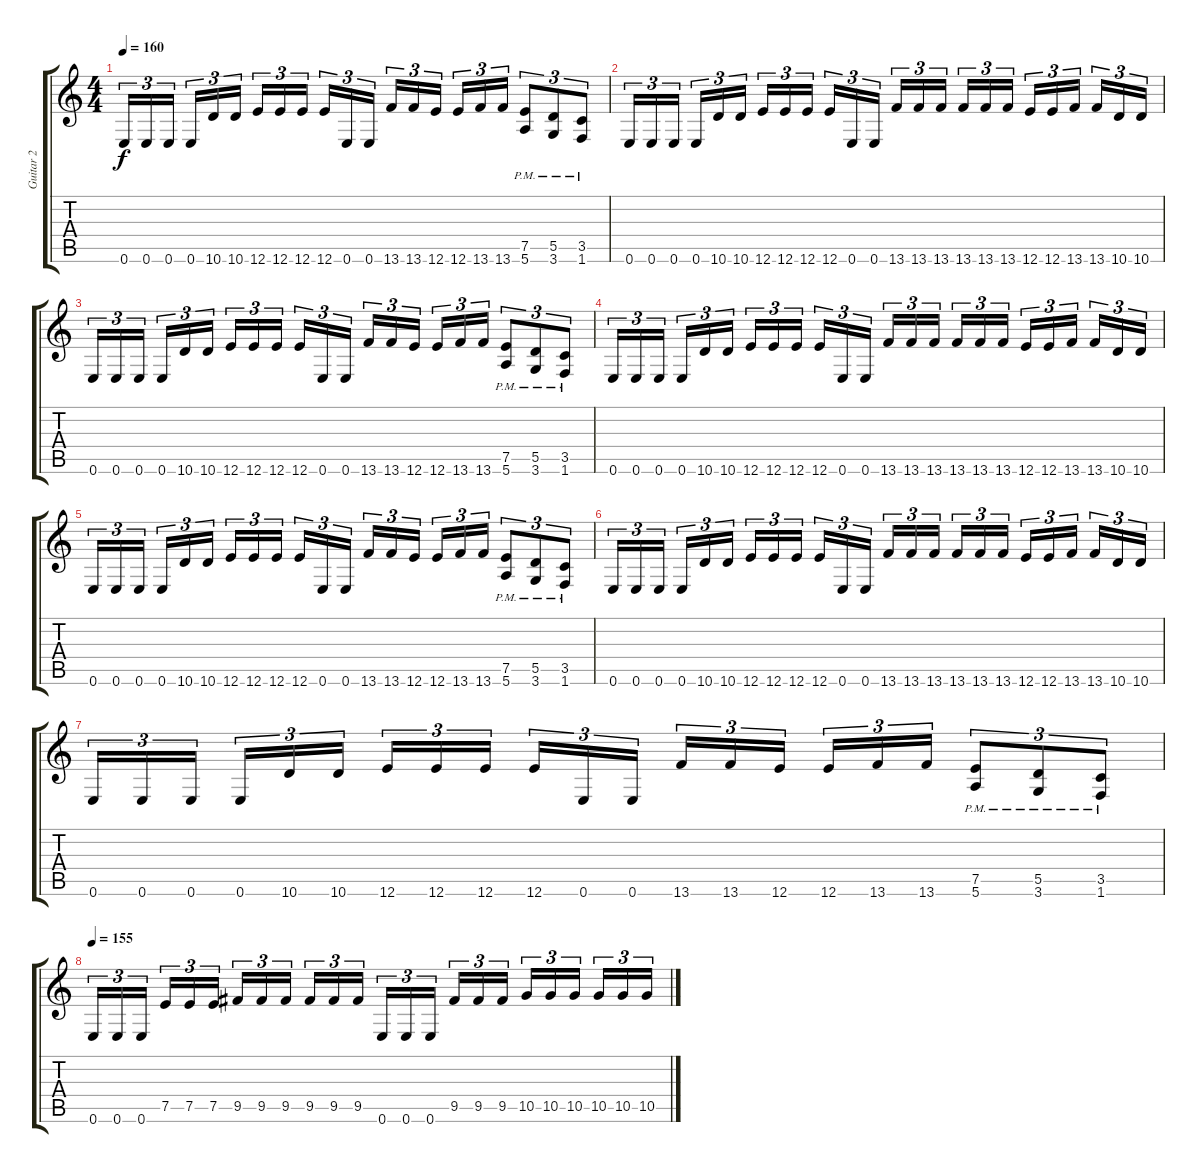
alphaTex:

\track ("Guitar 2" "Guitar 2") {instrument distortionguitar}
\staff {score tabs}
\tuning (E4 B3 G3 D3 A2 E2) {hide}
\ts (4 4)
\tempo 160
\clef g2
\ks c
0.6.16{tu (3 2) dy f} 0.6.16{tu (3 2)} 0.6.16{tu (3 2)} 0.6.16{tu (3 2)} 10.6.16{tu (3 2)} 10.6.16{tu (3 2)} 12.6.16{tu (3 2)} 12.6.16{tu (3 2)} 12.6.16{tu (3 2)} 12.6.16{tu (3 2)} 0.6.16{tu (3 2)} 0.6.16{tu (3 2)} 13.6.16{tu (3 2)} 13.6.16{tu (3 2)} 12.6.16{tu (3 2)} 12.6.16{tu (3 2)} 13.6.16{tu (3 2)} 13.6.16{tu (3 2)} (7.5{pm} 5.6{pm}).8{tu (3 2)} (5.5{pm} 3.6{pm}).8{tu (3 2)} (3.5{pm} 1.6{pm}).8{tu (3 2)} |
0.6.16{tu (3 2)} 0.6.16{tu (3 2)} 0.6.16{tu (3 2)} 0.6.16{tu (3 2)} 10.6.16{tu (3 2)} 10.6.16{tu (3 2)} 12.6.16{tu (3 2)} 12.6.16{tu (3 2)} 12.6.16{tu (3 2)} 12.6.16{tu (3 2)} 0.6.16{tu (3 2)} 0.6.16{tu (3 2)} 13.6.16{tu (3 2)} 13.6.16{tu (3 2)} 13.6.16{tu (3 2)} 13.6.16{tu (3 2)} 13.6.16{tu (3 2)} 13.6.16{tu (3 2)} 12.6.16{tu (3 2)} 12.6.16{tu (3 2)} 13.6.16{tu (3 2)} 13.6.16{tu (3 2)} 10.6.16{tu (3 2)} 10.6.16{tu (3 2)} |
0.6.16{tu (3 2)} 0.6.16{tu (3 2)} 0.6.16{tu (3 2)} 0.6.16{tu (3 2)} 10.6.16{tu (3 2)} 10.6.16{tu (3 2)} 12.6.16{tu (3 2)} 12.6.16{tu (3 2)} 12.6.16{tu (3 2)} 12.6.16{tu (3 2)} 0.6.16{tu (3 2)} 0.6.16{tu (3 2)} 13.6.16{tu (3 2)} 13.6.16{tu (3 2)} 12.6.16{tu (3 2)} 12.6.16{tu (3 2)} 13.6.16{tu (3 2)} 13.6.16{tu (3 2)} (7.5{pm} 5.6{pm}).8{tu (3 2)} (5.5{pm} 3.6{pm}).8{tu (3 2)} (3.5{pm} 1.6{pm}).8{tu (3 2)} |
0.6.16{tu (3 2)} 0.6.16{tu (3 2)} 0.6.16{tu (3 2)} 0.6.16{tu (3 2)} 10.6.16{tu (3 2)} 10.6.16{tu (3 2)} 12.6.16{tu (3 2)} 12.6.16{tu (3 2)} 12.6.16{tu (3 2)} 12.6.16{tu (3 2)} 0.6.16{tu (3 2)} 0.6.16{tu (3 2)} 13.6.16{tu (3 2)} 13.6.16{tu (3 2)} 13.6.16{tu (3 2)} 13.6.16{tu (3 2)} 13.6.16{tu (3 2)} 13.6.16{tu (3 2)} 12.6.16{tu (3 2)} 12.6.16{tu (3 2)} 13.6.16{tu (3 2)} 13.6.16{tu (3 2)} 10.6.16{tu (3 2)} 10.6.16{tu (3 2)} |
0.6.16{tu (3 2)} 0.6.16{tu (3 2)} 0.6.16{tu (3 2)} 0.6.16{tu (3 2)} 10.6.16{tu (3 2)} 10.6.16{tu (3 2)} 12.6.16{tu (3 2)} 12.6.16{tu (3 2)} 12.6.16{tu (3 2)} 12.6.16{tu (3 2)} 0.6.16{tu (3 2)} 0.6.16{tu (3 2)} 13.6.16{tu (3 2)} 13.6.16{tu (3 2)} 12.6.16{tu (3 2)} 12.6.16{tu (3 2)} 13.6.16{tu (3 2)} 13.6.16{tu (3 2)} (7.5{pm} 5.6{pm}).8{tu (3 2)} (5.5{pm} 3.6{pm}).8{tu (3 2)} (3.5{pm} 1.6{pm}).8{tu (3 2)} |
0.6.16{tu (3 2)} 0.6.16{tu (3 2)} 0.6.16{tu (3 2)} 0.6.16{tu (3 2)} 10.6.16{tu (3 2)} 10.6.16{tu (3 2)} 12.6.16{tu (3 2)} 12.6.16{tu (3 2)} 12.6.16{tu (3 2)} 12.6.16{tu (3 2)} 0.6.16{tu (3 2)} 0.6.16{tu (3 2)} 13.6.16{tu (3 2)} 13.6.16{tu (3 2)} 13.6.16{tu (3 2)} 13.6.16{tu (3 2)} 13.6.16{tu (3 2)} 13.6.16{tu (3 2)} 12.6.16{tu (3 2)} 12.6.16{tu (3 2)} 13.6.16{tu (3 2)} 13.6.16{tu (3 2)} 10.6.16{tu (3 2)} 10.6.16{tu (3 2)} |
0.6.16{tu (3 2)} 0.6.16{tu (3 2)} 0.6.16{tu (3 2)} 0.6.16{tu (3 2)} 10.6.16{tu (3 2)} 10.6.16{tu (3 2)} 12.6.16{tu (3 2)} 12.6.16{tu (3 2)} 12.6.16{tu (3 2)} 12.6.16{tu (3 2)} 0.6.16{tu (3 2)} 0.6.16{tu (3 2)} 13.6.16{tu (3 2)} 13.6.16{tu (3 2)} 12.6.16{tu (3 2)} 12.6.16{tu (3 2)} 13.6.16{tu (3 2)} 13.6.16{tu (3 2)} (7.5{pm} 5.6{pm}).8{tu (3 2)} (5.5{pm} 3.6{pm}).8{tu (3 2)} (3.5{pm} 1.6{pm}).8{tu (3 2)} |
\tempo 155
0.6.16{tu (3 2)} 0.6.16{tu (3 2)} 0.6.16{tu (3 2)} 7.5.16{tu (3 2)} 7.5.16{tu (3 2)} 7.5.16{tu (3 2)} 9.5.16{tu (3 2)} 9.5.16{tu (3 2)} 9.5.16{tu (3 2)} 9.5.16{tu (3 2)} 9.5.16{tu (3 2)} 9.5.16{tu (3 2)} 0.6.16{tu (3 2)} 0.6.16{tu (3 2)} 0.6.16{tu (3 2)} 9.5.16{tu (3 2)} 9.5.16{tu (3 2)} 9.5.16{tu (3 2)} 10.5.16{tu (3 2)} 10.5.16{tu (3 2)} 10.5.16{tu (3 2)} 10.5.16{tu (3 2)} 10.5.16{tu (3 2)} 10.5.16{tu (3 2)}
